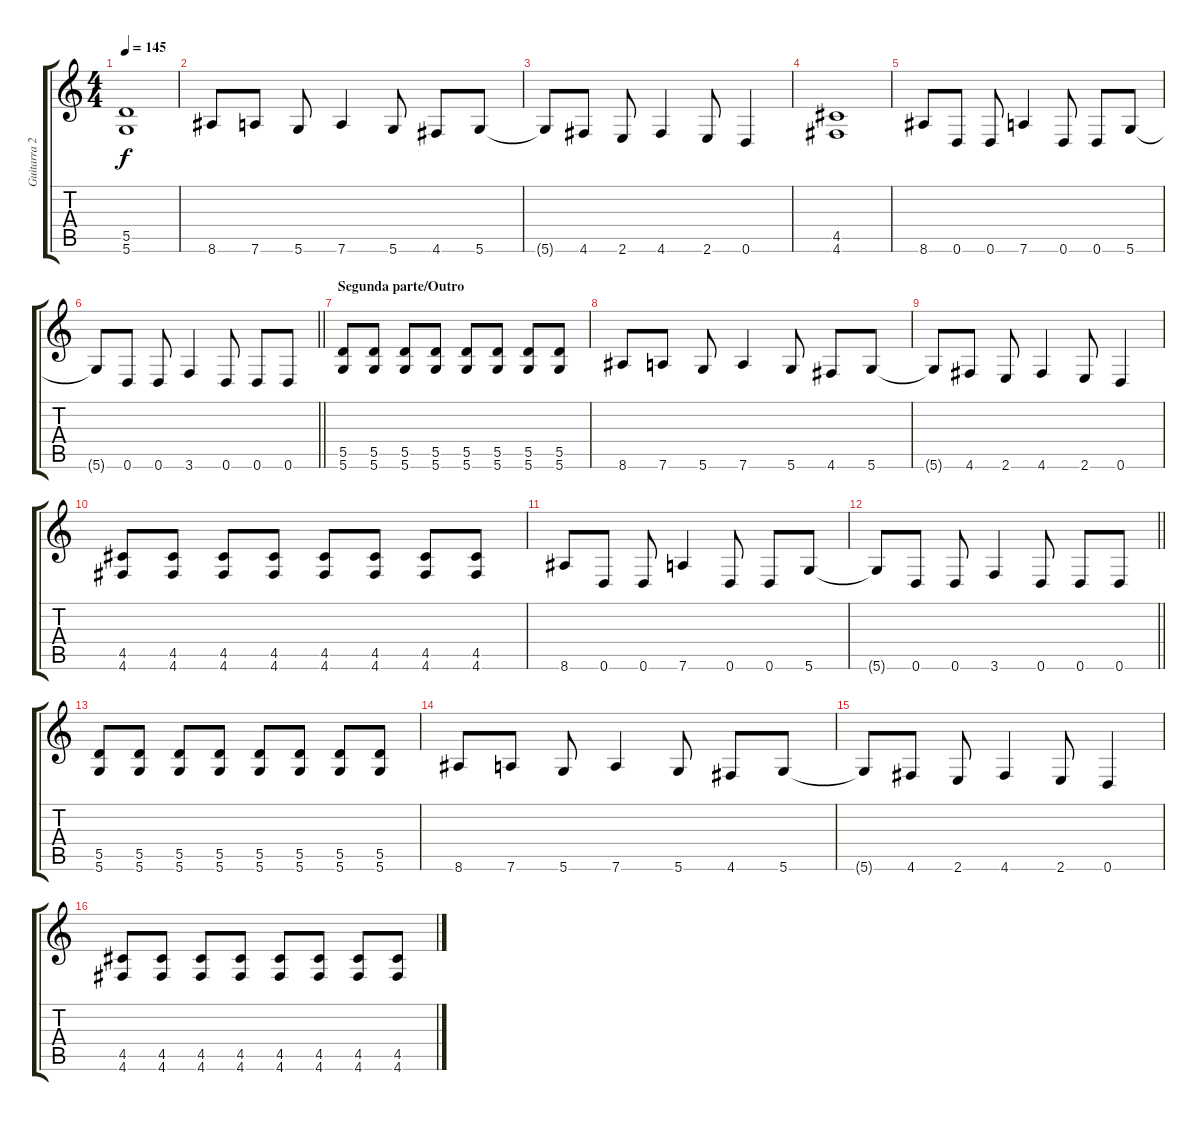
\track ("Guitarra 2" "Guitarra 2") {instrument distortionguitar}
\staff {score tabs}
\tuning (E4 B3 G3 D3 A2 D2) {hide}
\ts (4 4)
\tempo 145
\clef g2
\ks c
(5.5 5.6).1{dy f} |
8.6.8 7.6.8 5.6.8 7.6.4 5.6.8 4.6.8 5.6.8 |
5.6{t}.8 4.6.8 2.6.8 4.6.4 2.6.8 0.6.4 |
(4.5 4.6).1 |
8.6.8 0.6.8 0.6.8 7.6.4 0.6.8 0.6.8 5.6.8 |
\barLineRight lightlight
5.6{t}.8 0.6.8 0.6.8 3.6.4 0.6.8 0.6.8 0.6.8 |
\section ("" "Segunda parte/Outro")
(5.5 5.6).8 (5.5 5.6).8 (5.5 5.6).8 (5.5 5.6).8 (5.5 5.6).8 (5.5 5.6).8 (5.5 5.6).8 (5.5 5.6).8 |
8.6.8 7.6.8 5.6.8 7.6.4 5.6.8 4.6.8 5.6.8 |
5.6{t}.8 4.6.8 2.6.8 4.6.4 2.6.8 0.6.4 |
(4.5 4.6).8 (4.5 4.6).8 (4.5 4.6).8 (4.5 4.6).8 (4.5 4.6).8 (4.5 4.6).8 (4.5 4.6).8 (4.5 4.6).8 |
8.6.8 0.6.8 0.6.8 7.6.4 0.6.8 0.6.8 5.6.8 |
\barLineRight lightlight
5.6{t}.8 0.6.8 0.6.8 3.6.4 0.6.8 0.6.8 0.6.8 |
(5.5 5.6).8 (5.5 5.6).8 (5.5 5.6).8 (5.5 5.6).8 (5.5 5.6).8 (5.5 5.6).8 (5.5 5.6).8 (5.5 5.6).8 |
8.6.8 7.6.8 5.6.8 7.6.4 5.6.8 4.6.8 5.6.8 |
5.6{t}.8 4.6.8 2.6.8 4.6.4 2.6.8 0.6.4 |
(4.5 4.6).8 (4.5 4.6).8 (4.5 4.6).8 (4.5 4.6).8 (4.5 4.6).8 (4.5 4.6).8 (4.5 4.6).8 (4.5 4.6).8
